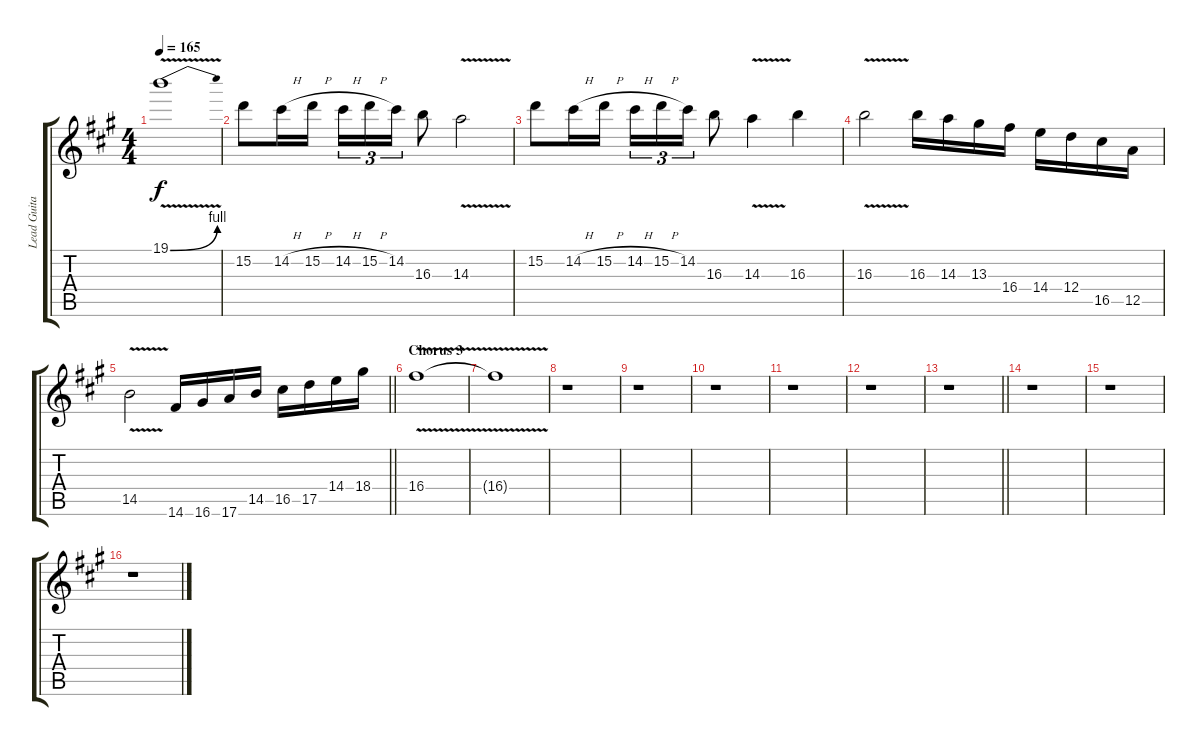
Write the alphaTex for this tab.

\track ("Lead Guitar 1: Juha-Pekka Alanen" "Lead Guita") {instrument overdrivenguitar}
\staff {score tabs}
\tuning (E4 B3 G3 D3 A2 E2) {hide}
\ts (4 4)
\tempo 165
\clef g2
\ks f#minor
19.1{be (bend 0 0 60 4) v}.1{dy f} |
15.2.8 14.2{h}.16 15.2{h}.16 14.2{h}.16{tu (3 2)} 15.2{h}.16{tu (3 2)} 14.2.16{tu (3 2)} 16.3.8 14.3{v}.2 |
15.2.8 14.2{h}.16 15.2{h}.16 14.2{h}.16{tu (3 2)} 15.2{h}.16{tu (3 2)} 14.2.16{tu (3 2)} 16.3.8 14.3{v}.4 16.3.4 |
16.3{v}.2 16.3.16 14.3.16 13.3.16 16.4.16 14.4.16 12.4.16 16.5.16 12.5.16 |
\barLineRight lightlight
14.5{v}.2 14.6.16 16.6.16 17.6.16 14.5.16 16.5.16 17.5.16 14.4.16 18.4.16 |
\section ("" "Chorus 3")
16.4{v}.1 |
16.4{t}.1 |
r.1 |
r.1 |
r.1 |
r.1 |
r.1 |
\barLineRight lightlight
r.1 |
r.1 |
r.1 |
r.1
